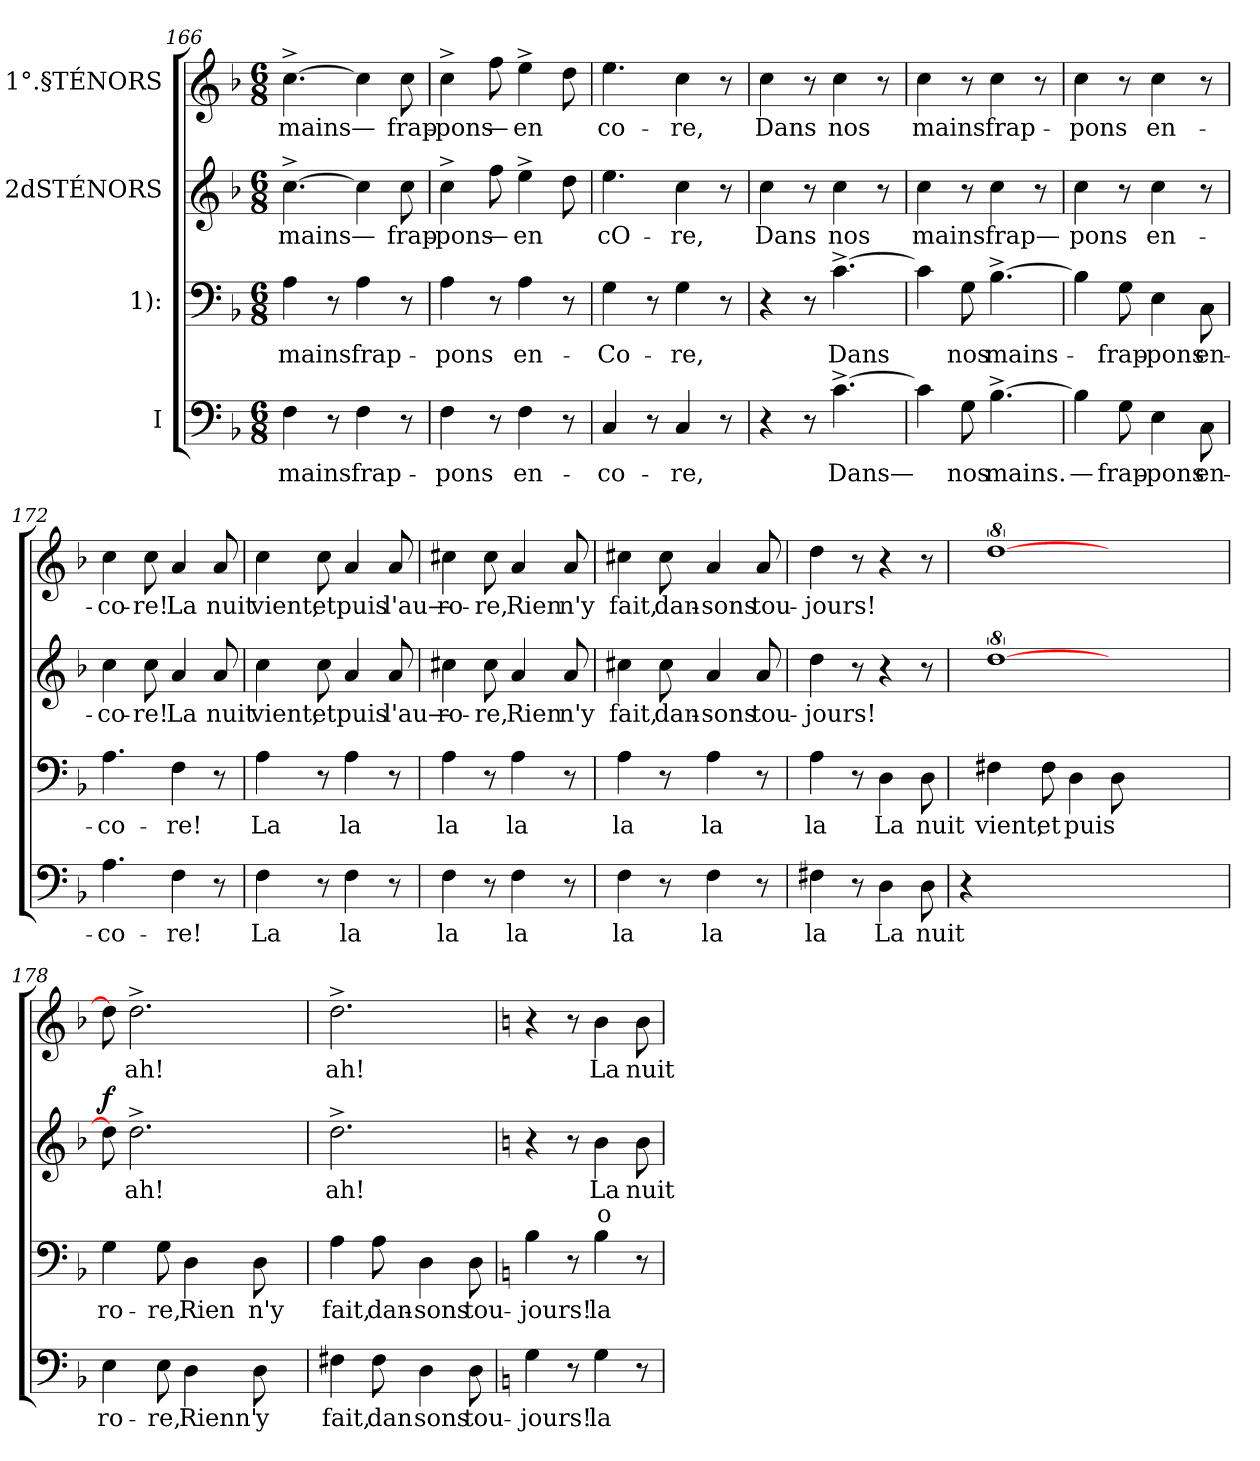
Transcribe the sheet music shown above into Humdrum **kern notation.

**kern	**text	**kern	**text	**kern	**text	**text	**dynam	**kern	**text
*part4	*part4	*part3	*part3	*part2	*part2	*part2	*part2	*part1	*part1
*staff4	*staff4	*staff3	*staff3	*staff2	*staff2	*staff2	*staff2	*staff1	*staff1
*I"I	*	*I"1):	*	*I"2dSTÉNORS	*	*	*	*I"1°.§TÉNORS	*
!!LO:LB:g=z
*clefF4	*	*clefF4	*	*clefG2	*	*	*	*clefG2	*
*k[b-]	*	*k[b-]	*	*k[b-]	*	*	*	*k[b-]	*
*M6/8	*	*M6/8	*	*M6/8	*	*	*	*M6/8	*
=166	=166	=166	=166	=166	=166	=166	=166	=166	=166
4Fi\	mains	4Ai\	mains	[4.cc^>i\	mains—	.	.	[4.cc^>i\	mains—
8r	.	8r	.	.	.	.	.	.	.
4Fi\	frap-	4Ai\	frap-	4cci\]	.	.	.	4cci\]	.
8r	.	8r	.	8cci\	frap-	.	.	8cci\	frap-
=167	=167	=167	=167	=167	=167	=167	=167	=167	=167
4Fi\	pons	4Ai\	pons	4cc^>i\	pons	.	.	4cc^>i\	pons
8r	.	8r	.	8ffi\	—	.	.	8ffi\	—
4Fi\	en-	4Ai\	en-	4ee^>i\	en	.	.	4ee^>i\	en
8r	.	8r	.	8ddi\	--	.	.	8ddi\	--
=168	=168	=168	=168	=168	=168	=168	=168	=168	=168
4Ci/	co-	4Gi\	Co-	4.eei\	cO-	.	.	4.eei\	co-
8r	.	8r	.	.	.	.	.	.	.
4Ci/	re,	4Gi\	re,	4cci\	re,	.	.	4cci\	re,
8r	.	8r	.	8r	.	.	.	8r	.
=169	=169	=169	=169	=169	=169	=169	=169	=169	=169
4r	.	4r	.	4cci\	Dans	.	.	4cci\	Dans
8r	.	8r	.	8r	.	.	.	8r	.
[4.c^>i\	Dans—	[4.c^>i\	Dans	4cci\	nos	.	.	4cci\	nos
.	.	.	.	8r	.	.	.	8r	.
=170	=170	=170	=170	=170	=170	=170	=170	=170	=170
4ci\]	.	4ci\]	.	4cci\	mains	.	.	4cci\	mains
8Gi\	nos	8Gi\	nos	8r	.	.	.	8r	.
[4.B-^>i\	mains.	[4.B-^>i\	mains-	4cci\	frap—	.	.	4cci\	frap-
.	.	.	.	8r	.	.	.	8r	.
!!LO:LB:g=z
=171	=171	=171	=171	=171	=171	=171	=171	=171	=171
4B-i\]	—	4B-i\]	.	4cci\	pons	.	.	4cci\	pons
8Gi\	frap-	8Gi\	frap-	8r	.	.	.	8r	.
4Ei\	pons	4Ei\	pons	4cci\	en-	.	.	4cci\	en-
8Ci\	en-	8Ci\	en-	8r	.	.	.	8r	.
=172	=172	=172	=172	=172	=172	=172	=172	=172	=172
4.Ai\	co-	4.Ai\	co-	4cci\	co-	.	.	4cci\	co-
.	.	.	.	8cci\	re!	.	.	8cci\	re!
4Fi\	re!	4Fi\	re!	4ai/	La	.	.	4ai/	La
8r	.	8r	.	8ai/	nuit	.	.	8ai/	nuit
=173	=173	=173	=173	=173	=173	=173	=173	=173	=173
4Fi\	La	4Ai\	La	4cci\	vient,	.	.	4cci\	vient,
8r	.	8r	.	8cci\	et	.	.	8cci\	et
4Fi\	la	4Ai\	la	4ai/	puis	.	.	4ai/	puis
8r	.	8r	.	8ai/	l'au—	.	.	8ai/	l'au—
=174	=174	=174	=174	=174	=174	=174	=174	=174	=174
4Fi\	la	4Ai\	la	4cc#Xi\	ro-	.	.	4cc#Xi\	ro-
8r	.	8r	.	8cc#i\	re,	.	.	8cc#i\	re,
4Fi\	la	4Ai\	la	4ai/	Rien	.	.	4ai/	Rien
8r	.	8r	.	8ai/	n'y	.	.	8ai/	n'y
!!LO:PB:g=z
=175	=175	=175	=175	=175	=175	=175	=175	=175	=175
4Fi\	la	4Ai\	la	4cc#Xi\	fait,	.	.	4cc#Xi\	fait,
8r	.	8r	.	8cc#i\	dan-	.	.	8cc#i\	dan-
4Fi\	la	4Ai\	la	4ai/	sons	.	.	4ai/	sons
8r	.	8r	.	8ai/	tou-	.	.	8ai/	tou-
=176	=176	=176	=176	=176	=176	=176	=176	=176	=176
4F#Xi\	la	4Ai\	la	4ddi\	jours!	.	.	4ddi\	jours!
8r	.	8r	.	8r	.	.	.	8r	.
4Di\	La	4Di\	La	4r	.	.	.	4r	.
8Di\	nuit	8Di\	nuit	8r	.	.	.	8r	.
=177	=177	=177	=177	=177	=177	=177	=177	=177	=177
4r	.	8ryy	.	8ryy	.	.	.	8ryy	.
.	.	4F#Xi\	vient,	[8%5ddj\	.	.	.	[8%5ddj\	.
2ryy	.	.	.	.	.	.	.	.	.
.	.	8F#i\	et	.	.	.	.	.	.
.	.	4Di\	puis	.	.	.	.	.	.
2.ryy	.	8Dj\	.	8ryy	.	.	.	8ryy	.
.	.	2ryy	.	2ryy	.	.	.	2ryy	.
.	.	8ryy	.	8ryy	.	.	.	8ryy	.
=178	=178	=178	=178	=178	=178	=178	=178	=178	=178
!	!	!	!	!	!	!	!LO:DY:a	!	!
4Ei\	ro-	4Gi\	ro-	8ddj\]	.	.	f	8ddj\]	.
.	.	.	.	2.dd^>i\	ah!	.	.	2.dd^>i\	ah!
8Ei\	re,	8Gi\	re,	.	.	.	.	.	.
4Di\	Rienn'	4Di\	Rien	.	.	.	.	.	.
8Di\	y	8Di\	n'y	.	.	.	.	.	.
8ryy	.	8ryy	.	.	.	.	.	.	.
=179	=179	=179	=179	=179	=179	=179	=179	=179	=179
4F#Xi\	fait,	4Ai\	fait,	2.dd^>i\	ah!	.	.	2.dd^>i\	ah!
8F#i\	dan	8Ai\	dan-	.	.	.	.	.	.
4Di\	sons	4Di\	sons	.	.	.	.	.	.
8Di\	tou-	8Di\	tou-	.	.	.	.	.	.
!!LO:LB:g=z
=180	=180	=180	=180	=180	=180	=180	=180	=180	=180
*k[]	*	*k[]	*	*k[]	*	*	*	*k[]	*
4Gi\	jours!	4Bi\	jours!	4r	.	.	.	4r	.
8r	.	8r	.	8r	.	.	.	8r	.
4Gi\	la	4Bi\	la	4bi\	La	o	.	4bi\	La
8r	.	8r	.	8bi\	nuit	.	.	8bi\	nuit
=	=	=	=	=	=	=	=	=	=
*-	*-	*-	*-	*-	*-	*-	*-	*-	*-
